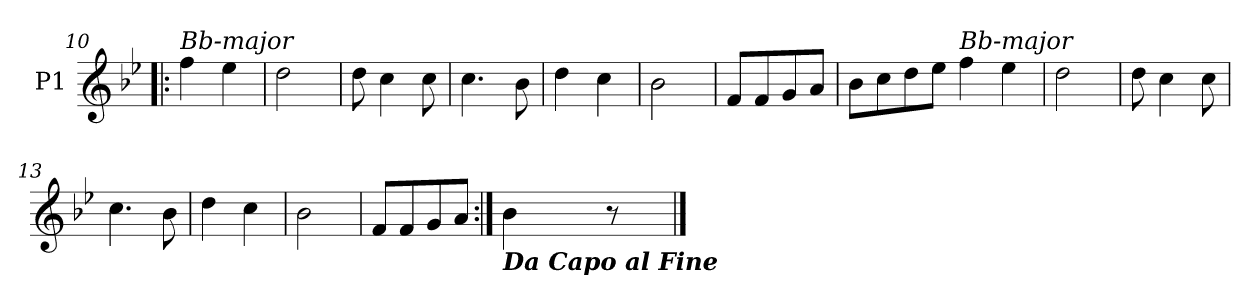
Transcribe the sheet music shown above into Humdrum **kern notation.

**kern
*part1
*staff1
*I"P1
*clefG2
*k[b-e-]
*B-:
=10!|:
!LO:TX:a:i:t=Bb-major
4ff
4ee-
=11
2dd
=12
8dd
4cc
8cc
=13
4.cc
8b-
=14
4dd
4cc
=15
2b-
=16
8fL
8f
8g
8aJ
=17
8b-L
8cc
8dd
8ee-J
!LO:TX:a:i:t=Bb-major
4ff
4ee-
=11
2dd
=12
8dd
4cc
8cc
=13
4.cc
8b-
=14
4dd
4cc
=15
2b-
=16
8fL
8f
8g
8aJ
=18:|!
!LO:TX:b:Bi:t=Da Capo al Fine
4b-
8r
==
*-
